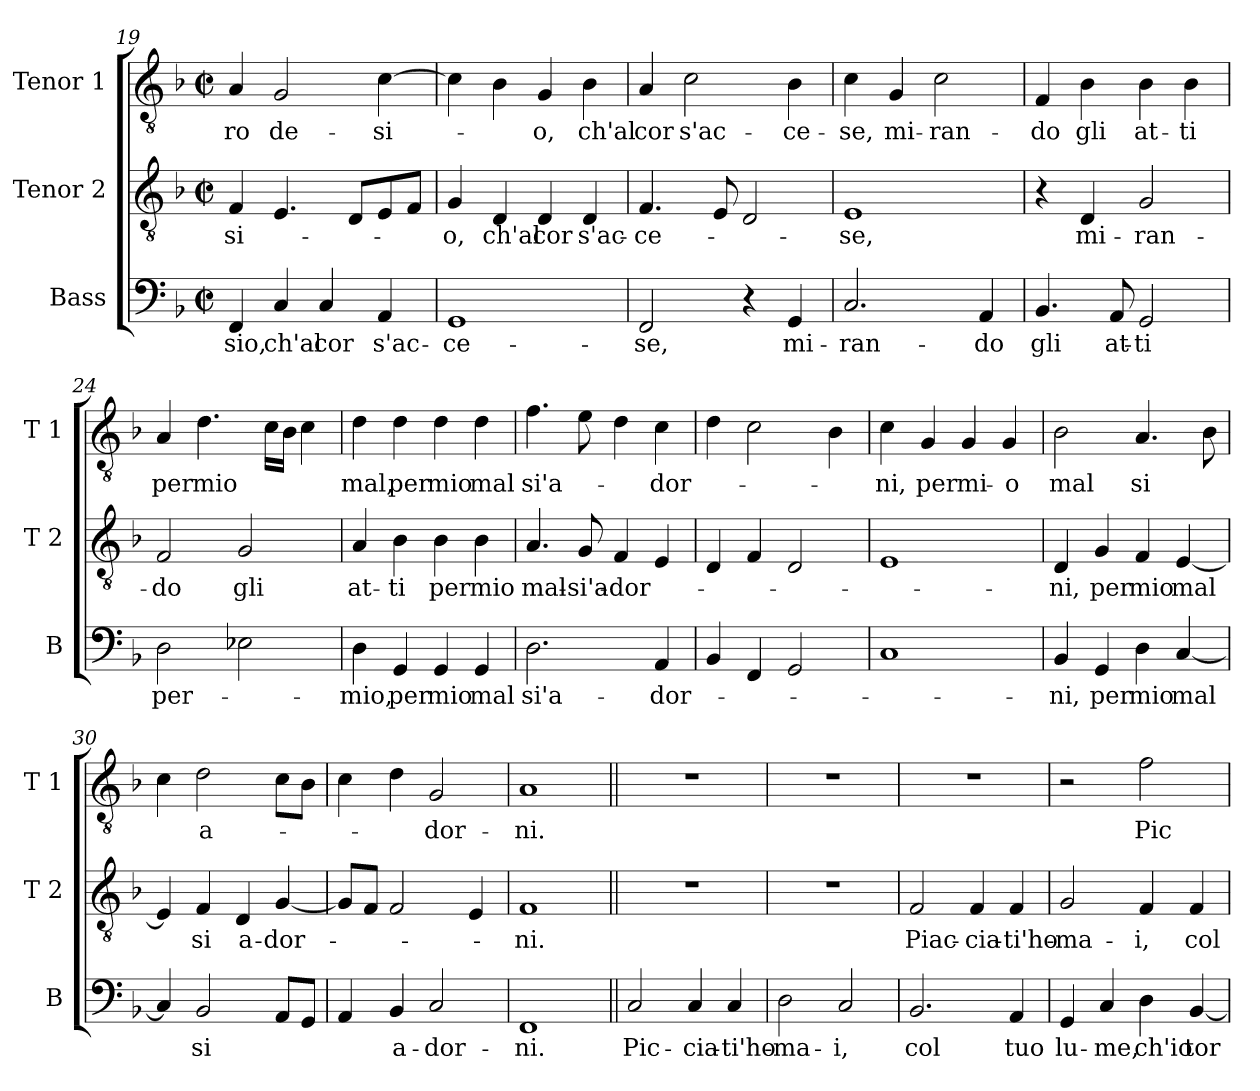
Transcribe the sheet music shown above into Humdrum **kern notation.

**kern	**text	**kern	**text	**kern	**text
*part3	*part3	*part2	*part2	*part1	*part1
*staff3	*staff3	*staff2	*staff2	*staff1	*staff1
*I"Bass	*	*I"Tenor 2	*	*I"Tenor 1	*
*I'B	*	*I'T 2	*	*I'T 1	*
*clefF4	*	*clefGv2	*	*clefGv2	*
*k[b-]	*	*k[b-]	*	*k[b-]	*
*F:	*	*F:	*	*F:	*
*M2/2	*	*M2/2	*	*M2/2	*
*met(c|)	*	*met(c|)	*	*met(c|)	*
=19	=19	=19	=19	=19	=19
!	!LO:LY:b	!	!LO:LY:b	!	!LO:LY:b
4FF/	-sio,	4F/	-si-	4A/	-ro
!	!LO:LY:b	!	!	!	!LO:LY:b
4C/	ch'al	4.E/	.	2G/	de-
!	!LO:LY:b	!	!	!	!
4C/	cor	.	.	.	.
.	.	8D/L	.	.	.
!	!LO:LY:b	!	!	!	!LO:LY:b
4AA/	s'ac-	8E/	.	[4c\	-si-
.	.	8F/J	.	.	.
=20	=20	=20	=20	=20	=20
!	!LO:LY:b	!	!LO:LY:b	!	!
1GG	-ce-	4G/	-o,	4c\]	.
!	!	!	!LO:LY:b	!	!
.	.	4D/	ch'al	4B-\	.
!	!	!	!LO:LY:b	!	!LO:LY:b
.	.	4D/	cor	4G/	-o,
!	!	!	!LO:LY:b	!	!LO:LY:b
.	.	4D/	s'ac-	4B-\	ch'al
!!LO:LB:g=z
=21	=21	=21	=21	=21	=21
!	!LO:LY:b	!	!LO:LY:b	!	!LO:LY:b
2FF/	-se,	4.F/	-ce-	4A/	cor
!	!	!	!	!	!LO:LY:b
.	.	.	.	2c\	s'ac-
.	.	8E/	.	.	.
4r	.	2D/	.	.	.
!	!LO:LY:b	!	!	!	!LO:LY:b
4GG/	mi-	.	.	4B-\	-ce-
=22	=22	=22	=22	=22	=22
!	!LO:LY:b	!	!LO:LY:b	!	!LO:LY:b
2.C/	-ran-	1E	-se,	4c\	-se,
!	!	!	!	!	!LO:LY:b
.	.	.	.	4G/	mi-
!	!	!	!	!	!LO:LY:b
.	.	.	.	2c\	-ran-
!	!LO:LY:b	!	!	!	!
4AA/	-do	.	.	.	.
=23	=23	=23	=23	=23	=23
!	!LO:LY:b	!	!	!	!LO:LY:b
4.BB-/	gli	4r	.	4F/	-do
!	!	!	!LO:LY:b	!	!LO:LY:b
.	.	4D/	mi-	4B-\	gli
!	!LO:LY:b	!	!	!	!
8AA/	at-	.	.	.	.
!	!LO:LY:b	!	!LO:LY:b	!	!LO:LY:b
2GG/	-ti	2G/	-ran-	4B-\	at-
!	!	!	!	!	!LO:LY:b
.	.	.	.	4B-\	-ti
=24	=24	=24	=24	=24	=24
!	!LO:LY:b	!	!LO:LY:b	!	!LO:LY:b
2D\	per-	2F/	-do	4A/	per
!	!	!	!	!	!LO:LY:b
.	.	.	.	4.d\	mio
!	!	!	!LO:LY:b	!	!
2E-X\	.	2G/	gli	.	.
.	.	.	.	16c\LL	.
.	.	.	.	16B-\JJ	.
.	.	.	.	4c\	.
=25	=25	=25	=25	=25	=25
!	!LO:LY:b	!	!LO:LY:b	!	!LO:LY:b
4D\	-mio,	4A/	at-	4d\	mal,
!	!LO:LY:b	!	!LO:LY:b	!	!LO:LY:b
4GG/	per	4B-\	-ti	4d\	per
!	!LO:LY:b	!	!LO:LY:b	!	!LO:LY:b
4GG/	mio	4B-\	per	4d\	mio
!	!LO:LY:b	!	!LO:LY:b	!	!LO:LY:b
4GG/	mal	4B-\	mio	4d\	mal
!!LO:LB:g=z
=26	=26	=26	=26	=26	=26
!	!LO:LY:b	!	!LO:LY:b	!	!LO:LY:b
2.D\	si'a-	4.A/	mal-	4.f\	si'a-
!	!	!	!LO:LY:b	!	!
.	.	8G/	-si'a-	8e\	.
!	!	!	!LO:LY:b	!	!
.	.	4F/	-dor-	4d\	.
!	!LO:LY:b	!	!	!	!LO:LY:b
4AA/	-dor-	4E/	.	4c\	-dor-
=27	=27	=27	=27	=27	=27
4BB-/	.	4D/	.	4d\	.
4FF/	.	4F/	.	2c\	.
2GG/	.	2D/	.	.	.
.	.	.	.	4B-\	.
=28	=28	=28	=28	=28	=28
!	!	!	!	!	!LO:LY:b
1C	.	1E	.	4c\	-ni,
!	!	!	!	!	!LO:LY:b
.	.	.	.	4G/	per
!	!	!	!	!	!LO:LY:b
.	.	.	.	4G/	mi-
!	!	!	!	!	!LO:LY:b
.	.	.	.	4G/	-o
=29	=29	=29	=29	=29	=29
!	!LO:LY:b	!	!LO:LY:b	!	!LO:LY:b
4BB-/	-ni,	4D/	-ni,	2B-\	mal
!	!LO:LY:b	!	!LO:LY:b	!	!
4GG/	per	4G/	per	.	.
!	!LO:LY:b	!	!LO:LY:b	!	!LO:LY:b
4D\	mio	4F/	mio	4.A/	si
!	!LO:LY:b	!	!LO:LY:b	!	!
[4C/	mal	[4E/	mal	.	.
.	.	.	.	8B-\	.
=30	=30	=30	=30	=30	=30
4C/]	.	4E/]	.	4c\	.
!	!LO:LY:b	!	!LO:LY:b	!	!LO:LY:b
2BB-/	si	4F/	si	2d\	a-
!	!	!	!LO:LY:b	!	!
.	.	4D/	a-	.	.
!	!	!	!LO:LY:b	!	!
8AA/L	.	[4G/	-dor-	8c\L	.
8GG/J	.	.	.	8B-\J	.
!!LO:LB:g=z
=31	=31	=31	=31	=31	=31
4AA/	.	8G/L]	.	4c\	.
.	.	8F/J	.	.	.
!	!LO:LY:b	!	!	!	!
4BB-/	a-	2F/	.	4d\	.
!	!LO:LY:b	!	!	!	!LO:LY:b
2C/	-dor-	.	.	2G/	-dor-
.	.	4E/	.	.	.
=32	=32	=32	=32	=32	=32
!	!LO:LY:b	!	!LO:LY:b	!	!LO:LY:b
1FF	-ni.	1F	-ni.	1A	-ni.
=33||	=33||	=33||	=33||	=33||	=33||
!	!LO:LY:b	!	!	!	!
2C/	Pic-	1r	.	1r	.
!	!LO:LY:b	!	!	!	!
4C/	-cia-	.	.	.	.
!	!LO:LY:b	!	!	!	!
4C/	-ti'ho-	.	.	.	.
=34	=34	=34	=34	=34	=34
!	!LO:LY:b	!	!	!	!
2D\	-ma-	1r	.	1r	.
!	!LO:LY:b	!	!	!	!
2C/	-i,	.	.	.	.
=35	=35	=35	=35	=35	=35
!	!LO:LY:b	!	!LO:LY:b	!	!
2.BB-/	col	2F/	Piac-	1r	.
!	!	!	!LO:LY:b	!	!
.	.	4F/	-cia-	.	.
!	!LO:LY:b	!	!LO:LY:b	!	!
4AA/	tuo	4F/	-ti'ho-	.	.
!!LO:PB:g=z
=36	=36	=36	=36	=36	=36
!	!LO:LY:b	!	!LO:LY:b	!	!
4GG/	lu-	2G/	-ma-	2r	.
!	!LO:LY:b	!	!	!	!
4C/	-me,	.	.	.	.
!	!LO:LY:b	!	!LO:LY:b	!	!LO:LY:b
4D\	ch'io	4F/	-i,	2f\	Pic-
!	!LO:LY:b	!	!LO:LY:b	!	!
[4BB-/	tor-	4F/	col	.	.
=	=	=	=	=	=
*-	*-	*-	*-	*-	*-
